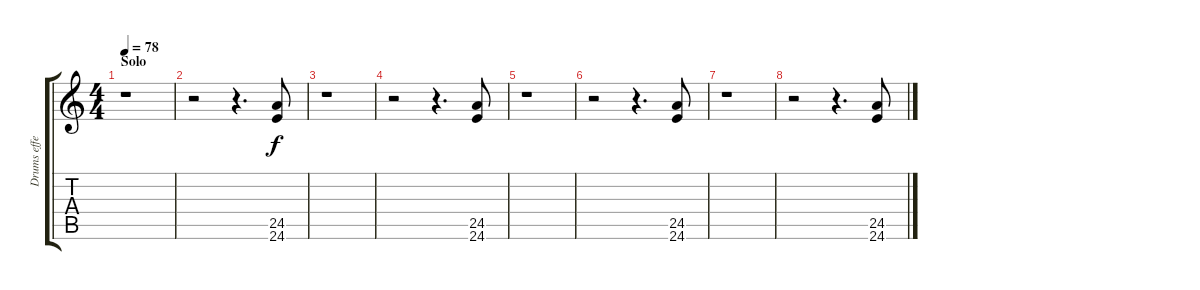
\track ("Drums effects" "Drums effe") {instrument gunshot}
\staff {score tabs}
\tuning (E4 B3 G3 D3 A2 E2) {hide}
\ts (4 4)
\section ("" "Solo")
\tempo 78
\clef g2
\ks c
r.1{dy f instrument gunshot} |
r.2 r.4{d} (24.5 24.6).8 |
r.1 |
r.2 r.4{d} (24.5 24.6).8 |
r.1 |
r.2 r.4{d} (24.5 24.6).8 |
r.1 |
r.2 r.4{d} (24.5 24.6).8
